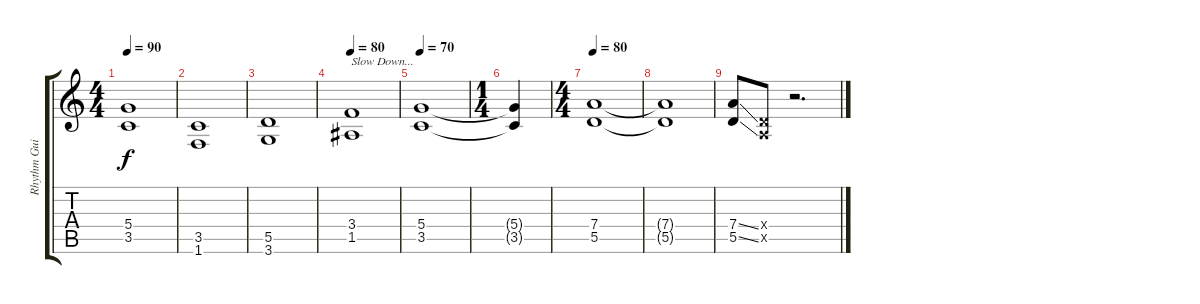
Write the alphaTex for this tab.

\track ("Rhythm Guitar 2" "Rhythm Gui") {instrument distortionguitar}
\staff {score tabs}
\tuning (E4 B3 G3 D3 A2 E2) {hide}
\ts (4 4)
\tempo 90
\clef g2
\ks c
(5.4 3.5).1{dy f} |
(3.5 1.6).1 |
(5.5 3.6).1 |
\tempo 80
(3.4 1.5).1{txt "Slow Down..."} |
\tempo 70
(5.4 3.5).1 |
\ts (1 4)
(5.4{t} 3.5{t}).4 |
\ts (4 4)
\tempo 80
(7.4 5.5).1 |
(7.4{t} 5.5{t}).1 |
(7.4{ss} 5.5{ss}).8 (0.4{x} 0.5{x}).8 r.2{d}
